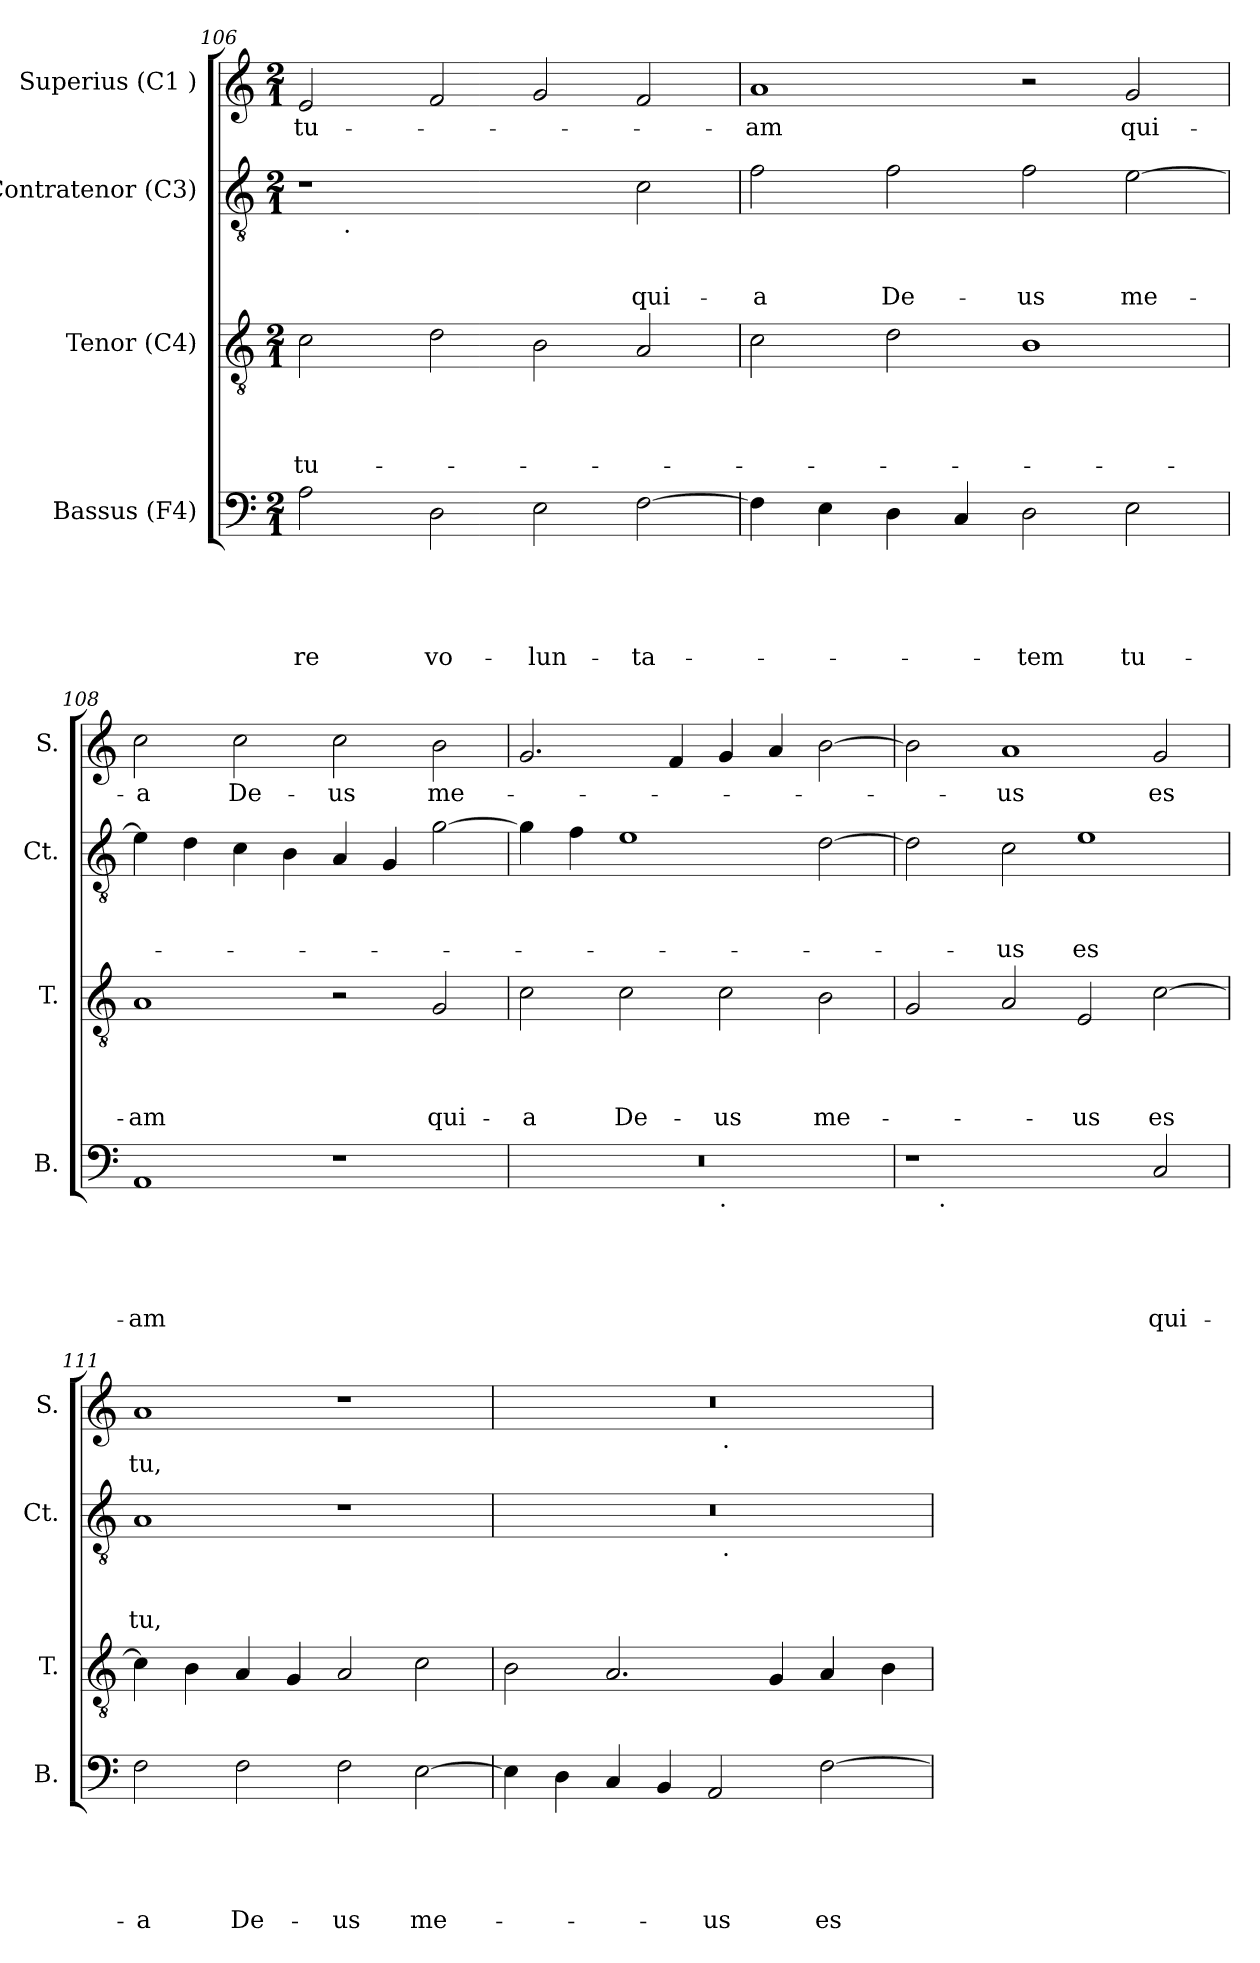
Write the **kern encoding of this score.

**kern	**text	**text	**text	**text	**text	**kern	**text	**text	**text	**text	**kern	**text	**text	**text	**kern	**text
*part4	*part4	*part4	*part4	*part4	*part4	*part3	*part3	*part3	*part3	*part3	*part2	*part2	*part2	*part2	*part1	*part1
*staff4	*staff4	*staff4	*staff4	*staff4	*staff4	*staff3	*staff3	*staff3	*staff3	*staff3	*staff2	*staff2	*staff2	*staff2	*staff1	*staff1
*I"Bassus (F4)	*	*	*	*	*	*I"Tenor (C4)	*	*	*	*	*I"Contratenor (C3)	*	*	*	*I"Superius (C1 )	*
*I'B.	*	*	*	*	*	*I'T.	*	*	*	*	*I'Ct.	*	*	*	*I'S.	*
*clefF4	*	*	*	*	*	*clefGv2	*	*	*	*	*clefGv2	*	*	*	*clefG2	*
*k[]	*	*	*	*	*	*k[]	*	*	*	*	*k[]	*	*	*	*k[]	*
*C:	*	*	*	*	*	*C:	*	*	*	*	*C:	*	*	*	*C:	*
*M2/1	*	*	*	*	*	*M2/1	*	*	*	*	*M2/1	*	*	*	*M2/1	*
=106	=106	=106	=106	=106	=106	=106	=106	=106	=106	=106	=106	=106	=106	=106	=106	=106
!	!	!	!	!	!LO:LY:b	!	!	!	!	!LO:LY:b	!	!	!	!	!	!LO:LY:b
*	*	*	*	*	*	*	*	*	*	*	*^	*	*	*	*	*
2A\	.	.	.	.	-re	2c\	.	.	.	tu-	1r	8ryy	.	.	.	2e/	tu-
!	!	!	!	!	!	!	!	!	!	!	!	!LO:TX:b:t=.	!	!	!	!	!
.	.	.	.	.	.	.	.	.	.	.	.	1...ryy	.	.	.	.	.
!	!	!	!	!	!LO:LY:b	!	!	!	!	!	!	!	!	!	!	!	!
2D\	.	.	.	.	vo-	2d\	.	.	.	.	.	.	.	.	.	2f/	.
!	!	!	!	!	!LO:LY:b	!	!	!	!	!	!	!	!	!	!	!	!
2E\	.	.	.	.	-lun-	2B\	.	.	.	.	2ryy	.	.	.	.	2g/	.
!	!	!	!	!	!LO:LY:b	!	!	!	!	!	!	!	!	!	!LO:LY:b	!	!
[>2F\	.	.	.	.	-ta-	2A/	.	.	.	.	2c\	.	.	.	qui-	2f/	.
=107	=107	=107	=107	=107	=107	=107	=107	=107	=107	=107	=107	=107	=107	=107	=107	=107	=107
!	!	!	!	!	!	!	!	!	!	!	!	!	!	!	!LO:LY:b	!	!LO:LY:b
*	*	*	*	*	*	*	*	*	*	*	*v	*v	*	*	*	*	*
4F\]	.	.	.	.	.	2c\	.	.	.	.	2f\	.	.	-a	1a	-am
4E\	.	.	.	.	.	.	.	.	.	.	.	.	.	.	.	.
!	!	!	!	!	!	!	!	!	!	!	!	!	!	!LO:LY:b	!	!
4D\	.	.	.	.	.	2d\	.	.	.	.	2f\	.	.	De-	.	.
4C/	.	.	.	.	.	.	.	.	.	.	.	.	.	.	.	.
!	!	!	!	!	!LO:LY:b	!	!	!	!	!	!	!	!	!LO:LY:b	!	!
2D\	.	.	.	.	-tem	1B	.	.	.	.	2f\	.	.	-us	2r	.
!	!	!	!	!	!LO:LY:b	!	!	!	!	!	!	!	!	!LO:LY:b	!	!LO:LY:b
2E\	.	.	.	.	tu-	.	.	.	.	.	[<2e\	.	.	me-	2g/	qui-
!!LO:LB:g=z
=108	=108	=108	=108	=108	=108	=108	=108	=108	=108	=108	=108	=108	=108	=108	=108	=108
!	!	!	!	!	!LO:LY:b	!	!	!	!	!LO:LY:b	!	!	!	!	!	!LO:LY:b
1AA	.	.	.	.	-am	1A	.	.	.	-am	4e\]	.	.	.	2cc\	-a
.	.	.	.	.	.	.	.	.	.	.	4d\	.	.	.	.	.
!	!	!	!	!	!	!	!	!	!	!	!	!	!	!	!	!LO:LY:b
.	.	.	.	.	.	.	.	.	.	.	4c\	.	.	.	2cc\	De-
.	.	.	.	.	.	.	.	.	.	.	4B\	.	.	.	.	.
!	!	!	!	!	!	!	!	!	!	!	!	!	!	!	!	!LO:LY:b
1r	.	.	.	.	.	2r	.	.	.	.	4A/	.	.	.	2cc\	-us
.	.	.	.	.	.	.	.	.	.	.	4G/	.	.	.	.	.
!	!	!	!	!	!	!	!	!	!	!LO:LY:b	!	!	!	!	!	!LO:LY:b
.	.	.	.	.	.	2G/	.	.	.	qui-	[>2g\	.	.	.	2b\	me-
=109	=109	=109	=109	=109	=109	=109	=109	=109	=109	=109	=109	=109	=109	=109	=109	=109
!	!	!	!	!	!	!	!	!	!	!LO:LY:b	!	!	!	!	!	!
*^	*	*	*	*	*	*	*	*	*	*	*	*	*	*	*	*
0r	1ryy	.	.	.	.	.	2c\	.	.	.	-a	4g\]	.	.	.	2.g/	.
.	.	.	.	.	.	.	.	.	.	.	.	4f\	.	.	.	.	.
!	!	!	!	!	!	!	!	!	!	!	!LO:LY:b	!	!	!	!	!	!
.	.	.	.	.	.	.	2c\	.	.	.	De-	1e	.	.	.	.	.
.	.	.	.	.	.	.	.	.	.	.	.	.	.	.	.	4f/	.
!	!LO:TX:b:t=.	!	!	!	!	!	!	!	!	!	!	!	!	!	!	!	!
!	!	!	!	!	!	!	!	!	!	!	!LO:LY:b	!	!	!	!	!	!
.	1ryy	.	.	.	.	.	2c\	.	.	.	-us	.	.	.	.	4g/	.
.	.	.	.	.	.	.	.	.	.	.	.	.	.	.	.	4a/	.
!	!	!	!	!	!	!	!	!	!	!	!LO:LY:b	!	!	!	!	!	!
.	.	.	.	.	.	.	2B\	.	.	.	me-	[>2d\	.	.	.	[>2b\	.
=110	=110	=110	=110	=110	=110	=110	=110	=110	=110	=110	=110	=110	=110	=110	=110	=110	=110
1r	8ryy	.	.	.	.	.	2G/	.	.	.	.	2d\]	.	.	.	2b\]	.
!	!LO:TX:b:t=.	!	!	!	!	!	!	!	!	!	!	!	!	!	!	!	!
.	1...ryy	.	.	.	.	.	.	.	.	.	.	.	.	.	.	.	.
!	!	!	!	!	!	!	!	!	!	!	!	!	!	!	!LO:LY:b	!	!LO:LY:b
.	.	.	.	.	.	.	2A/	.	.	.	.	2c\	.	.	-us	1a	-us
!	!	!	!	!	!	!	!	!	!	!	!LO:LY:b	!	!	!	!LO:LY:b	!	!
2ryy	.	.	.	.	.	.	2E/	.	.	.	-us	1e	.	.	es	.	.
!	!	!	!	!	!	!LO:LY:b	!	!	!	!	!LO:LY:b	!	!	!	!	!	!LO:LY:b
2C/	.	.	.	.	.	qui-	[>2c\	.	.	.	es	.	.	.	.	2g/	es
=111	=111	=111	=111	=111	=111	=111	=111	=111	=111	=111	=111	=111	=111	=111	=111	=111	=111
!	!	!	!	!	!	!LO:LY:b	!	!	!	!	!	!	!	!	!LO:LY:b	!	!LO:LY:b
*v	*v	*	*	*	*	*	*	*	*	*	*	*	*	*	*	*	*
2F\	.	.	.	.	-a	4c\]	.	.	.	.	1A	.	.	tu,	1a	tu,
.	.	.	.	.	.	4B\	.	.	.	.	.	.	.	.	.	.
!	!	!	!	!	!LO:LY:b	!	!	!	!	!	!	!	!	!	!	!
2F\	.	.	.	.	De-	4A/	.	.	.	.	.	.	.	.	.	.
.	.	.	.	.	.	4G/	.	.	.	.	.	.	.	.	.	.
!	!	!	!	!	!LO:LY:b	!	!	!	!	!	!	!	!	!	!	!
2F\	.	.	.	.	-us	2A/	.	.	.	.	1r	.	.	.	1r	.
!	!	!	!	!	!LO:LY:b	!	!	!	!	!	!	!	!	!	!	!
[>2E\	.	.	.	.	me-	2c\	.	.	.	.	.	.	.	.	.	.
!!LO:PB:g=z
=112	=112	=112	=112	=112	=112	=112	=112	=112	=112	=112	=112	=112	=112	=112	=112	=112
*	*	*	*	*	*	*	*	*	*	*	*^	*	*	*	*^	*
4E\]	.	.	.	.	.	2B\	.	.	.	.	0r	1ryy	.	.	.	0r	1ryy	.
4D\	.	.	.	.	.	.	.	.	.	.	.	.	.	.	.	.	.	.
4C/	.	.	.	.	.	2.A/	.	.	.	.	.	.	.	.	.	.	.	.
4BB/	.	.	.	.	.	.	.	.	.	.	.	.	.	.	.	.	.	.
!	!	!	!	!	!LO:LY:b	!	!	!	!	!	!	!	!	!	!	!	!	!
2AA/	.	.	.	.	-us	.	.	.	.	.	.	32ryy	.	.	.	.	32ryy	.
!	!	!	!	!	!	!	!	!	!	!	!	!	!	!	!	!	!LO:TX:b:t=.	!
!	!	!	!	!	!	!	!	!	!	!	!	!LO:TX:b:t=.	!	!	!	!	!	!
.	.	.	.	.	.	.	.	.	.	.	.	2ryy	.	.	.	.	2ryy	.
.	.	.	.	.	.	4G/	.	.	.	.	.	.	.	.	.	.	.	.
!	!	!	!	!	!LO:LY:b	!	!	!	!	!	!	!	!	!	!	!	!	!
[>2F\	.	.	.	.	es	4A/	.	.	.	.	.	.	.	.	.	.	.	.
.	.	.	.	.	.	.	.	.	.	.	.	4...ryy	.	.	.	.	4...ryy	.
.	.	.	.	.	.	4B\	.	.	.	.	.	.	.	.	.	.	.	.
*	*	*	*	*	*	*	*	*	*	*	*v	*v	*	*	*	*	*	*
*	*	*	*	*	*	*	*	*	*	*	*	*	*	*	*v	*v	*
=	=	=	=	=	=	=	=	=	=	=	=	=	=	=	=	=
*-	*-	*-	*-	*-	*-	*-	*-	*-	*-	*-	*-	*-	*-	*-	*-	*-
